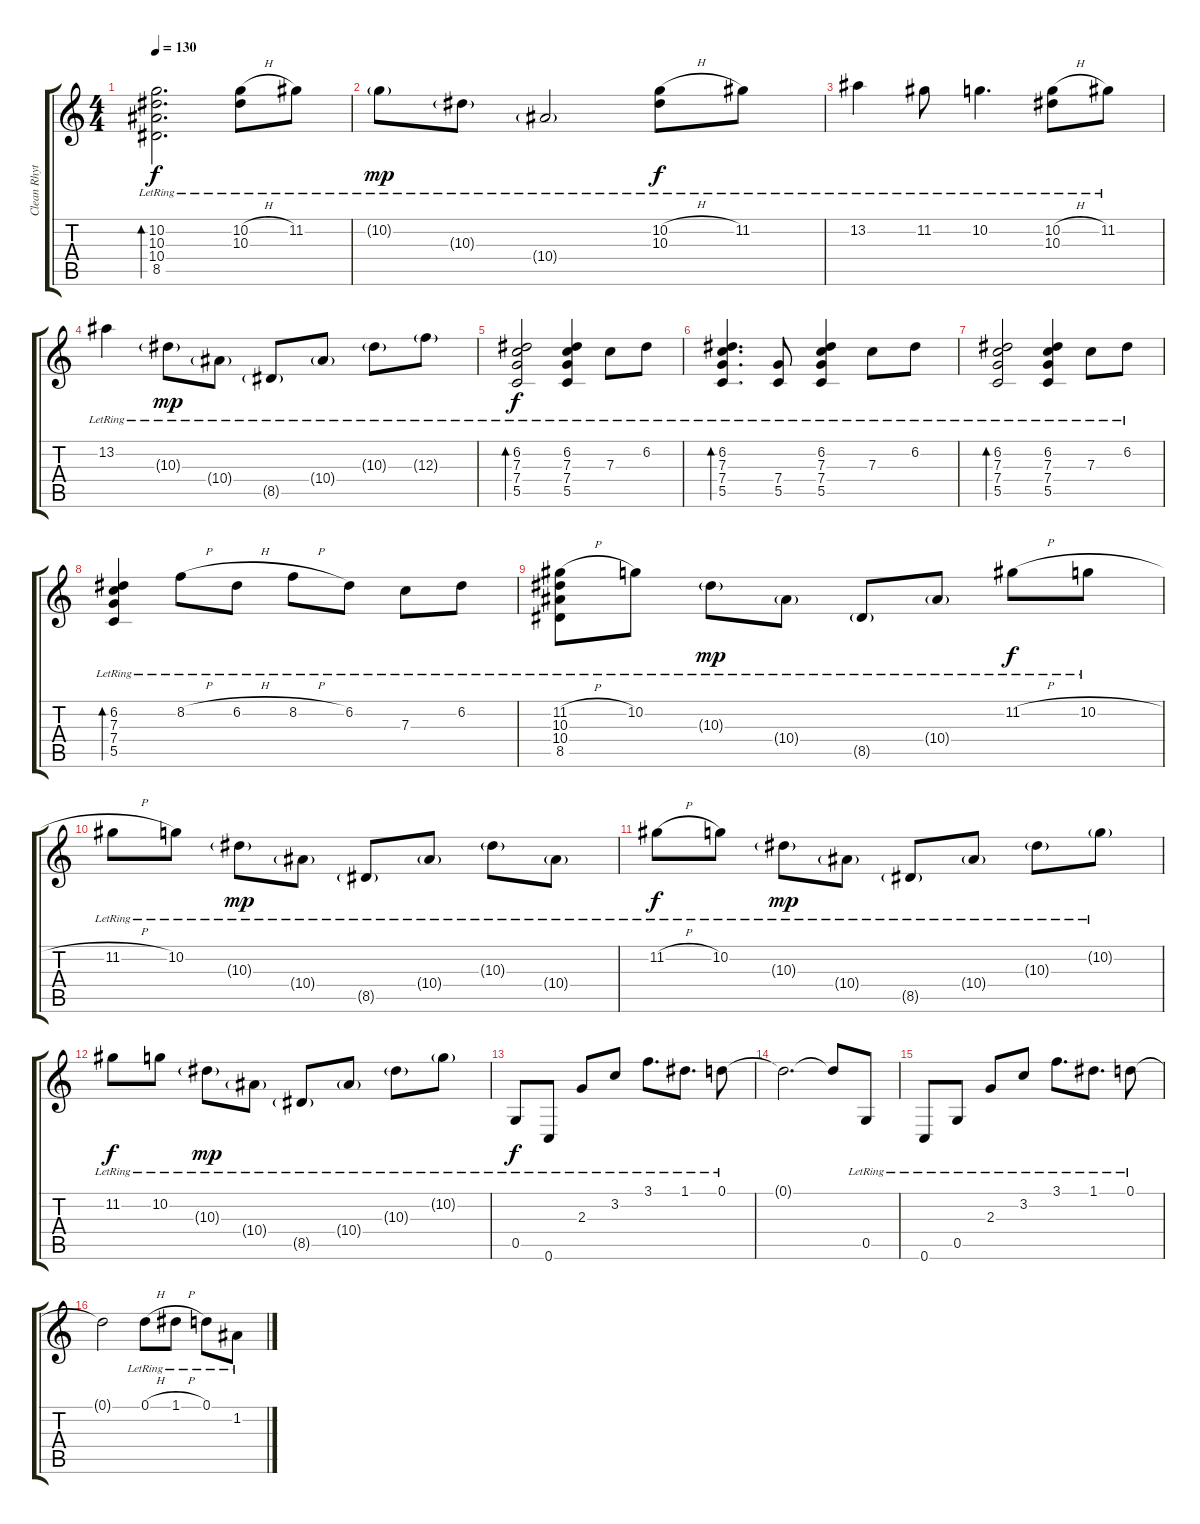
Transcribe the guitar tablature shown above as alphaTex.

\track ("Clean Rhythm" "Clean Rhyt") {instrument electricguitarjazz}
\staff {score tabs}
\tuning (D4 A3 F3 C3 G2 C2) {hide}
\ts (4 4)
\tempo 130
\clef g2
\ks c
(10.2{lr} 10.3{lr} 10.4{lr} 8.5{lr}).2{d bd 120 dy f} (10.2{h lr} 10.3{lr}).8 11.2{lr}.8 |
10.2{g lr}.8{dy mp} 10.3{g lr}.8 10.4{g lr}.2 (10.2{h lr} 10.3{lr}).8{dy f} 11.2{lr}.8 |
13.2{lr}.4 11.2{lr}.8 10.2{lr}.4{d} (10.2{h lr} 10.3{lr}).8 11.2{lr}.8 |
13.2{lr}.4 10.3{g lr}.8{dy mp} 10.4{g lr}.8 8.5{g lr}.8 10.4{g lr}.8 10.3{g lr}.8 12.3{g lr}.8 |
(6.2{lr} 7.3{lr} 7.4{lr} 5.5{lr}).2{bd 120 dy f} (6.2{lr} 7.3 7.4 5.5{lr}).4 7.3{lr}.8 6.2{lr}.8 |
(6.2{lr} 7.3{lr} 7.4{lr} 5.5{lr}).4{d bd 120} (7.4{lr} 5.5{lr}).8 (6.2{lr} 7.3{lr} 7.4{lr} 5.5{lr}).4 7.3{lr}.8 6.2{lr}.8 |
(6.2{lr} 7.3{lr} 7.4{lr} 5.5{lr}).2{bd 120} (6.2{lr} 7.3 7.4 5.5{lr}).4 7.3{lr}.8 6.2{lr}.8 |
(6.2{lr} 7.3{lr} 7.4{lr} 5.5{lr}).4{bd 120} 8.2{h lr}.8 6.2{h lr}.8 8.2{h lr}.8 6.2{lr}.8 7.3{lr}.8 6.2{lr}.8 |
(11.2{h lr} 10.3{lr} 10.4{lr} 8.5).8 10.2{lr}.8 10.3{g lr}.8{dy mp} 10.4{g lr}.8 8.5{g lr}.8 10.4{g lr}.8 11.2{h lr}.8{dy f} 10.2{h lr}.8 |
11.2{h lr}.8 10.2{lr}.8 10.3{g lr}.8{dy mp} 10.4{g lr}.8 8.5{g lr}.8 10.4{g lr}.8 10.3{g lr}.8 10.4{g lr}.8 |
11.2{h lr}.8{dy f} 10.2{lr}.8 10.3{g lr}.8{dy mp} 10.4{g lr}.8 8.5{g lr}.8 10.4{g lr}.8 10.3{g lr}.8 10.2{g lr}.8 |
11.2{lr}.8{dy f} 10.2{lr}.8 10.3{g lr}.8{dy mp} 10.4{g lr}.8 8.5{g lr}.8 10.4{g lr}.8 10.3{g lr}.8 10.2{g lr}.8 |
0.5{lr}.8{dy f} 0.6{lr}.8 2.3{lr}.8 3.2{lr}.8 3.1{lr}.8{d} 1.1{lr}.8{d} 0.1{lr}.8 |
0.1{t}.2{d} 0.1{t}.8 0.5{lr}.8 |
0.6{lr}.8 0.5{lr}.8 2.3{lr}.8 3.2{lr}.8 3.1{lr}.8{d} 1.1{lr}.8{d} 0.1{lr}.8 |
0.1{t}.2 0.1{h lr}.8 1.1{h lr}.8 0.1{lr}.8 1.2{lr}.8
